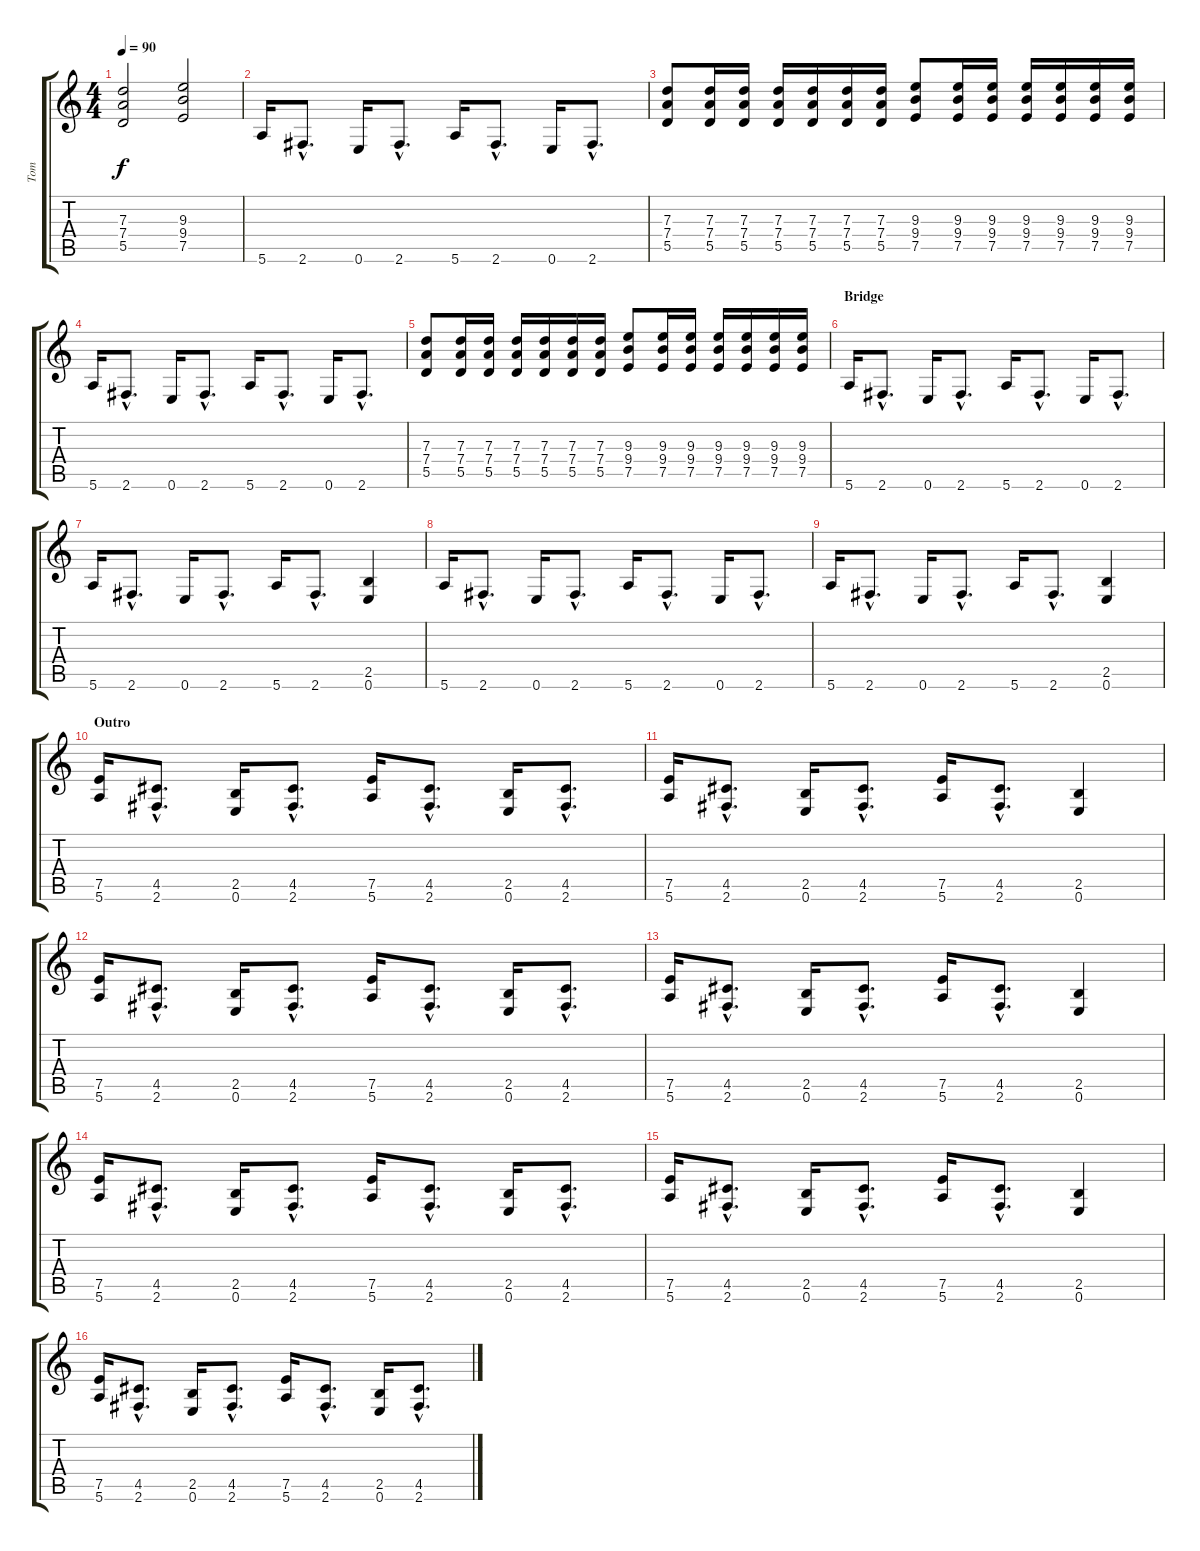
\track ("Tom" "Tom") {instrument overdrivenguitar}
\staff {score tabs}
\tuning (E4 B3 G3 D3 A2 E2) {hide}
\ts (4 4)
\tempo 90
\clef g2
\ks c
(7.3 7.4 5.5).2{dy f} (9.3 9.4 7.5).2 |
5.6.16 2.6{hac}.8{d} 0.6.16 2.6{hac}.8{d} 5.6.16 2.6{hac}.8{d} 0.6.16 2.6{hac}.8{d} |
(7.3 7.4 5.5).8 (7.3 7.4 5.5).16 (7.3 7.4 5.5).16 (7.3 7.4 5.5).16 (7.3 7.4 5.5).16 (7.3 7.4 5.5).16 (7.3 7.4 5.5).16 (9.3 9.4 7.5).8 (9.3 9.4 7.5).16 (9.3 9.4 7.5).16 (9.3 9.4 7.5).16 (9.3 9.4 7.5).16 (9.3 9.4 7.5).16 (9.3 9.4 7.5).16 |
5.6.16 2.6{hac}.8{d} 0.6.16 2.6{hac}.8{d} 5.6.16 2.6{hac}.8{d} 0.6.16 2.6{hac}.8{d} |
(7.3 7.4 5.5).8 (7.3 7.4 5.5).16 (7.3 7.4 5.5).16 (7.3 7.4 5.5).16 (7.3 7.4 5.5).16 (7.3 7.4 5.5).16 (7.3 7.4 5.5).16 (9.3 9.4 7.5).8 (9.3 9.4 7.5).16 (9.3 9.4 7.5).16 (9.3 9.4 7.5).16 (9.3 9.4 7.5).16 (9.3 9.4 7.5).16 (9.3 9.4 7.5).16 |
\section ("" "Bridge")
5.6.16 2.6{hac}.8{d} 0.6.16 2.6{hac}.8{d} 5.6.16 2.6{hac}.8{d} 0.6.16 2.6{hac}.8{d} |
5.6.16 2.6{hac}.8{d} 0.6.16 2.6{hac}.8{d} 5.6.16 2.6{hac}.8{d} (2.5 0.6).4 |
5.6.16 2.6{hac}.8{d} 0.6.16 2.6{hac}.8{d} 5.6.16 2.6{hac}.8{d} 0.6.16 2.6{hac}.8{d} |
5.6.16 2.6{hac}.8{d} 0.6.16 2.6{hac}.8{d} 5.6.16 2.6{hac}.8{d} (2.5 0.6).4 |
\section ("" "Outro")
(7.5 5.6).16 (4.5{hac} 2.6{hac}).8{d} (2.5 0.6).16 (4.5{hac} 2.6{hac}).8{d} (7.5 5.6).16 (4.5{hac} 2.6{hac}).8{d} (2.5 0.6).16 (4.5{hac} 2.6{hac}).8{d} |
(7.5 5.6).16 (4.5{hac} 2.6{hac}).8{d} (2.5 0.6).16 (4.5{hac} 2.6{hac}).8{d} (7.5 5.6).16 (4.5{hac} 2.6{hac}).8{d} (2.5 0.6).4 |
(7.5 5.6).16 (4.5{hac} 2.6{hac}).8{d} (2.5 0.6).16 (4.5{hac} 2.6{hac}).8{d} (7.5 5.6).16 (4.5{hac} 2.6{hac}).8{d} (2.5 0.6).16 (4.5{hac} 2.6{hac}).8{d} |
(7.5 5.6).16 (4.5{hac} 2.6{hac}).8{d} (2.5 0.6).16 (4.5{hac} 2.6{hac}).8{d} (7.5 5.6).16 (4.5{hac} 2.6{hac}).8{d} (2.5 0.6).4 |
(7.5 5.6).16 (4.5{hac} 2.6{hac}).8{d} (2.5 0.6).16 (4.5{hac} 2.6{hac}).8{d} (7.5 5.6).16 (4.5{hac} 2.6{hac}).8{d} (2.5 0.6).16 (4.5{hac} 2.6{hac}).8{d} |
(7.5 5.6).16 (4.5{hac} 2.6{hac}).8{d} (2.5 0.6).16 (4.5{hac} 2.6{hac}).8{d} (7.5 5.6).16 (4.5{hac} 2.6{hac}).8{d} (2.5 0.6).4 |
(7.5 5.6).16 (4.5{hac} 2.6{hac}).8{d} (2.5 0.6).16 (4.5{hac} 2.6{hac}).8{d} (7.5 5.6).16 (4.5{hac} 2.6{hac}).8{d} (2.5 0.6).16 (4.5{hac} 2.6{hac}).8{d}
